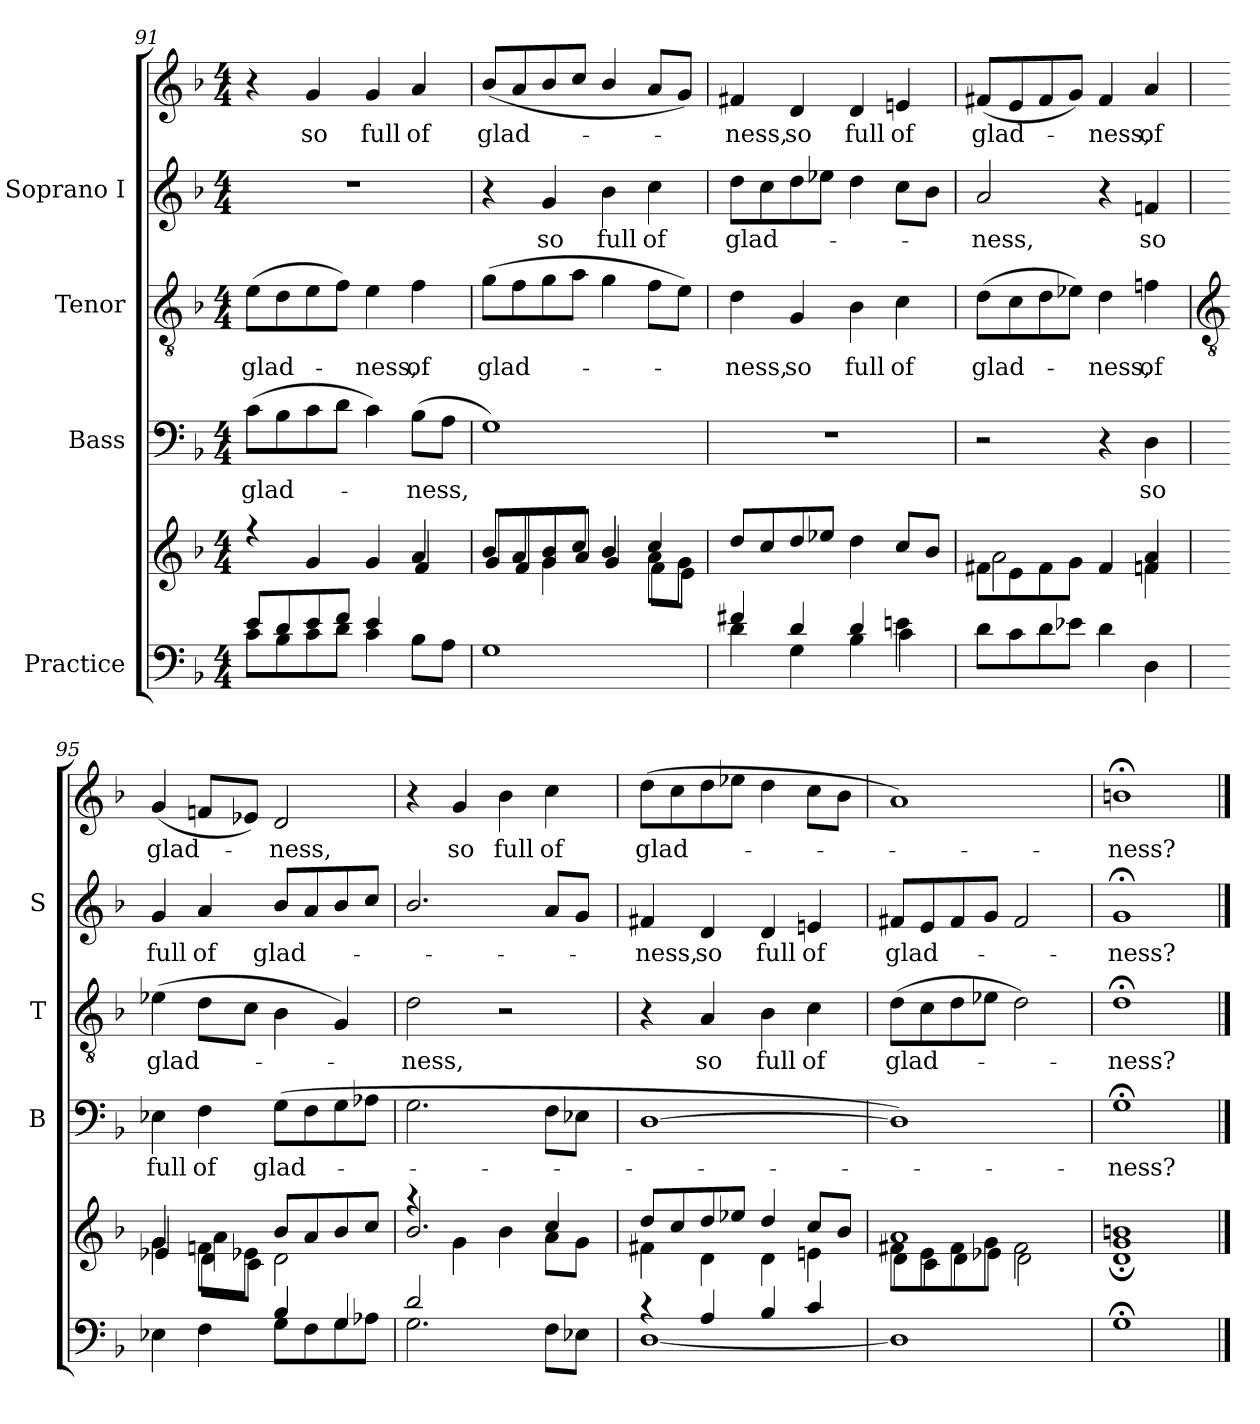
**kern	**kern	**kern	**text	**kern	**text	**kern	**text	**kern	**text
*part4	*part4	*part3	*part3	*part2	*part2	*part1	*part1	*part1	*part1
*staff6	*staff5	*staff4	*staff4	*staff3	*staff3	*staff2	*staff2	*staff1	*staff1
*I"Practice	*	*I"Bass	*	*I"Tenor	*	*I"Soprano I	*	*	*
*	*	*I'B	*	*I'T	*	*I'S	*	*	*
!!LO:LB:g=z
*clefF4	*clefG2	*clefF4	*	*clefGv2	*	*clefG2	*	*clefG2	*
*k[b-]	*k[b-]	*k[b-]	*	*k[b-]	*	*k[b-]	*	*k[b-]	*
*F:	*F:	*F:	*	*F:	*	*F:	*	*F:	*
*M4/4	*M4/4	*M4/4	*	*M4/4	*	*M4/4	*	*M4/4	*
=91	=91	=91	=91	=91	=91	=91	=91	=91	=91
*^	*^	*	*	*	*	*	*	*	*
*	*	*	*^	*	*	*	*	*	*	*	*
!	!	!	!	!	!	!LO:LY:b	!	!LO:LY:b	!	!	!	!
8eL	8cL	4r	1ryy	2.ryy	(>8cL	glad-	(>8eL	glad-	1r	.	4r	.
8d	8B-	.	.	.	8B-	.	8d	.	.	.	.	.
!	!	!	!	!	!	!	!	!	!	!	!	!LO:LY:b
8e	8c	4g	.	.	8c	.	8e	.	.	.	4g	so
8fJ	8dJ	.	.	.	8dJ	.	8fJ)	.	.	.	.	.
!	!	!	!	!	!	!	!	!LO:LY:b	!	!	!	!LO:LY:b
4e	4c	4g	.	.	4c)	.	4e	ness,	.	.	4g	full
!	!	!	!	!	!	!LO:LY:b	!	!LO:LY:b	!	!	!	!LO:LY:b
4ryy	8B-L	4a	.	4f	(>8B-L	ness,	4f	of	.	.	4a	of
.	8AJ	.	.	.	8AJ	.	.	.	.	.	.	.
=92	=92	=92	=92	=92	=92	=92	=92	=92	=92	=92	=92	=92
!	!	!	!	!	!	!	!	!LO:LY:b	!	!	!	!LO:LY:b
*v	*v	*	*	*	*	*	*	*	*	*	*	*
1G	8b-/L	4ryy	8gL	1G)	.	(>8gL	glad-	4r	.	(<8b-/L	glad-
.	8a/	.	8f	.	.	8f	.	.	.	8a/	.
!	!	!	!	!	!	!	!	!	!LO:LY:b	!	!
.	8b-/	4g	8g	.	.	8g	.	4g	so	8b-/	.
.	8cc/J	.	8aJ	.	.	8aJ	.	.	.	8cc/J	.
!	!	!	!	!	!	!	!	!	!LO:LY:b	!	!
.	4b-/	4b-/	4g	.	.	4g	.	4b-	full	4b-/	.
!	!	!	!	!	!	!	!	!	!LO:LY:b	!	!
.	8a\L	4cc/	8f\L	.	.	8fL	.	4cc	of	8aL	.
.	8g\J	.	8e\J	.	.	8eJ)	.	.	.	8gJ)	.
=93	=93	=93	=93	=93	=93	=93	=93	=93	=93	=93	=93
*^	*	*	*	*	*	*	*	*	*	*	*
*	*^	*	*	*	*	*	*	*	*	*	*	*
!	!	!	!	!	!	!	!	!	!LO:LY:b	!	!LO:LY:b	!	!LO:LY:b
*	*	*	*v	*v	*v	*	*	*	*	*	*	*	*
4f#X	4d	1ryy	8dd\L	1r	.	4d	ness,	8ddL	glad-	4f#X	ness,
.	.	.	8cc/	.	.	.	.	8cc	.	.	.
!	!	!	!	!	!	!	!LO:LY:b	!	!	!	!LO:LY:b
4d	4G	.	8dd/	.	.	4G	so	8dd	.	4d	so
.	.	.	8ee-X/J	.	.	.	.	8ee-XJ	.	.	.
!	!	!	!	!	!	!	!LO:LY:b	!	!	!	!LO:LY:b
4d	4B-	.	4dd\	.	.	4B-	full	4dd	.	4d	full
!	!	!	!	!	!	!	!LO:LY:b	!	!	!	!LO:LY:b
4en\	4c	.	8cc\L	.	.	4c	of	8ccL	.	4en	of
.	.	.	8b-/J	.	.	.	.	8b-J	.	.	.
*	*v	*v	*	*	*	*	*	*	*	*	*
=94	=94	=94	=94	=94	=94	=94	=94	=94	=94	=94
*	*	*^	*	*	*	*	*	*	*	*
*	*	*	*^	*	*	*	*	*	*	*	*
!	!	!	!	!	!	!	!	!LO:LY:b	!	!LO:LY:b	!	!LO:LY:b
8dL	2ryy	8f#X\L	2a	2.ryy	2r	.	(>8dL	glad-	2a	ness,	(<8f#XL	glad-
8c	.	8e\	.	.	.	.	8c	.	.	.	8e	.
8d	.	8f#\	.	.	.	.	8d	.	.	.	8f#	.
8e-XJ	.	8g\J	.	.	.	.	8e-XJ)	.	.	.	8gJ)	.
!	!	!	!	!	!	!	!	!LO:LY:b	!	!	!	!LO:LY:b
4d	4ryy	4f#	4ryy	.	4r	.	4d	ness,	4r	.	4f#	ness,
!	!	!	!	!	!	!LO:LY:b	!	!LO:LY:b	!	!LO:LY:b	!	!LO:LY:b
4ryy	4D	4a	4fn	4fn	4D	so	4fn	of	4fn	so	4a	of
!!LO:LB:g=z
=95	=95	=95	=95	=95	=95	=95	=95	=95	=95	=95	=95	=95
*	*	*	*	*	*	*	*clefGv2	*	*	*	*	*
!	!	!	!	!	!	!LO:LY:b	!	!LO:LY:b	!	!LO:LY:b	!	!LO:LY:b
2ryy	4E-X\	4g	4g	4e-X	4E-X	full	(>4e-X	glad-	4g	full	(<4g	glad-
!	!	!	!	!	!	!LO:LY:b	!	!	!	!LO:LY:b	!	!
.	4F\	8fn\L	4a	8d\L	4F	of	8dL	.	4a	of	8fnL	.
.	.	8e-X\J	.	8c\J	.	.	8cJ	.	.	.	8e-XJ)	.
!	!	!	!	!	!	!LO:LY:b	!	!	!	!LO:LY:b	!	!LO:LY:b
4B-/	8G\L	2d\	8b-/L	2ryy	(>8GL	glad-	4B-	.	8b-/L	glad-	2d	ness,
.	8F\	.	8a/	.	8F	.	.	.	8a/	.	.	.
4G/	8G\	.	8b-/	.	8G	.	4G)	.	8b-/	.	.	.
.	8A-X\J	.	8cc/J	.	8A-XJ	.	.	.	8cc/J	.	.	.
*	*	*	*v	*v	*	*	*	*	*	*	*	*
=96	=96	=96	=96	=96	=96	=96	=96	=96	=96	=96	=96
!	!	!	!	!	!	!	!LO:LY:b	!	!	!	!
2d/	2.G\	4r	2.b-/	2.G	.	2d	ness,	2.b-/	.	4r	.
!	!	!	!	!	!	!	!	!	!	!	!LO:LY:b
.	.	4g\	.	.	.	.	.	.	.	4g	so
!	!	!	!	!	!	!	!	!	!	!	!LO:LY:b
2ryy	.	4b-\	.	.	.	2r	.	.	.	4b-	full
!	!	!	!	!	!	!	!	!	!	!	!LO:LY:b
.	8F\L	4cc/	8a\L	8FL	.	.	.	8aL	.	4cc	of
.	8E-X\J	.	8g\J	8E-XJ	.	.	.	8gJ	.	.	.
=97	=97	=97	=97	=97	=97	=97	=97	=97	=97	=97	=97
!	!	!	!	!	!	!	!	!	!LO:LY:b	!	!LO:LY:b
4r	[1D\	8dd/L	4f#X\	[1D	.	4r	.	4f#X	ness,	(>8ddL	glad-
.	.	8cc/	.	.	.	.	.	.	.	8cc	.
!	!	!	!	!	!	!	!LO:LY:b	!	!LO:LY:b	!	!
4A/	.	8dd/	4d\	.	.	4A	so	4d	so	8dd	.
.	.	8ee-X/J	.	.	.	.	.	.	.	8ee-XJ	.
!	!	!	!	!	!	!	!LO:LY:b	!	!LO:LY:b	!	!
4B-/	.	4dd/	4d\	.	.	4B-	full	4d	full	4dd	.
!	!	!	!	!	!	!	!LO:LY:b	!	!LO:LY:b	!	!
4c/	.	8cc/L	4en\	.	.	4c	of	4en	of	8ccL	.
.	.	8b-/J	.	.	.	.	.	.	.	8b-J	.
*v	*v	*	*	*	*	*	*	*	*	*	*
=98	=98	=98	=98	=98	=98	=98	=98	=98	=98	=98
*	*	*^	*	*	*	*	*	*	*	*
!	!	!	!	!	!	!	!LO:LY:b	!	!LO:LY:b	!	!
1D\]	1a	8f#X\L	8d\L	1D])	.	(>8dL	glad-	8f#XL	glad-	1a)	.
.	.	8e\	8c\	.	.	8c	.	8e	.	.	.
.	.	8f#\	8d\	.	.	8d	.	8f#	.	.	.
.	.	8g\J	8e-X\J	.	.	8e-XJ	.	8gJ	.	.	.
.	.	2f#\	2d\	.	.	2d)	.	2f#	.	.	.
=99	=99	=99	=99	=99	=99	=99	=99	=99	=99	=99	=99
!	!	!	!	!	!LO:LY:b	!	!LO:LY:b	!	!LO:LY:b	!	!LO:LY:b
1G;\	1bn	1g;<	1d	1G;<	ness?	1d;<	ness?	1g;<	ness?	1bn;<	ness?
*	*v	*v	*v	*	*	*	*	*	*	*	*
==	==	==	==	==	==	==	==	==	==
*-	*-	*-	*-	*-	*-	*-	*-	*-	*-
